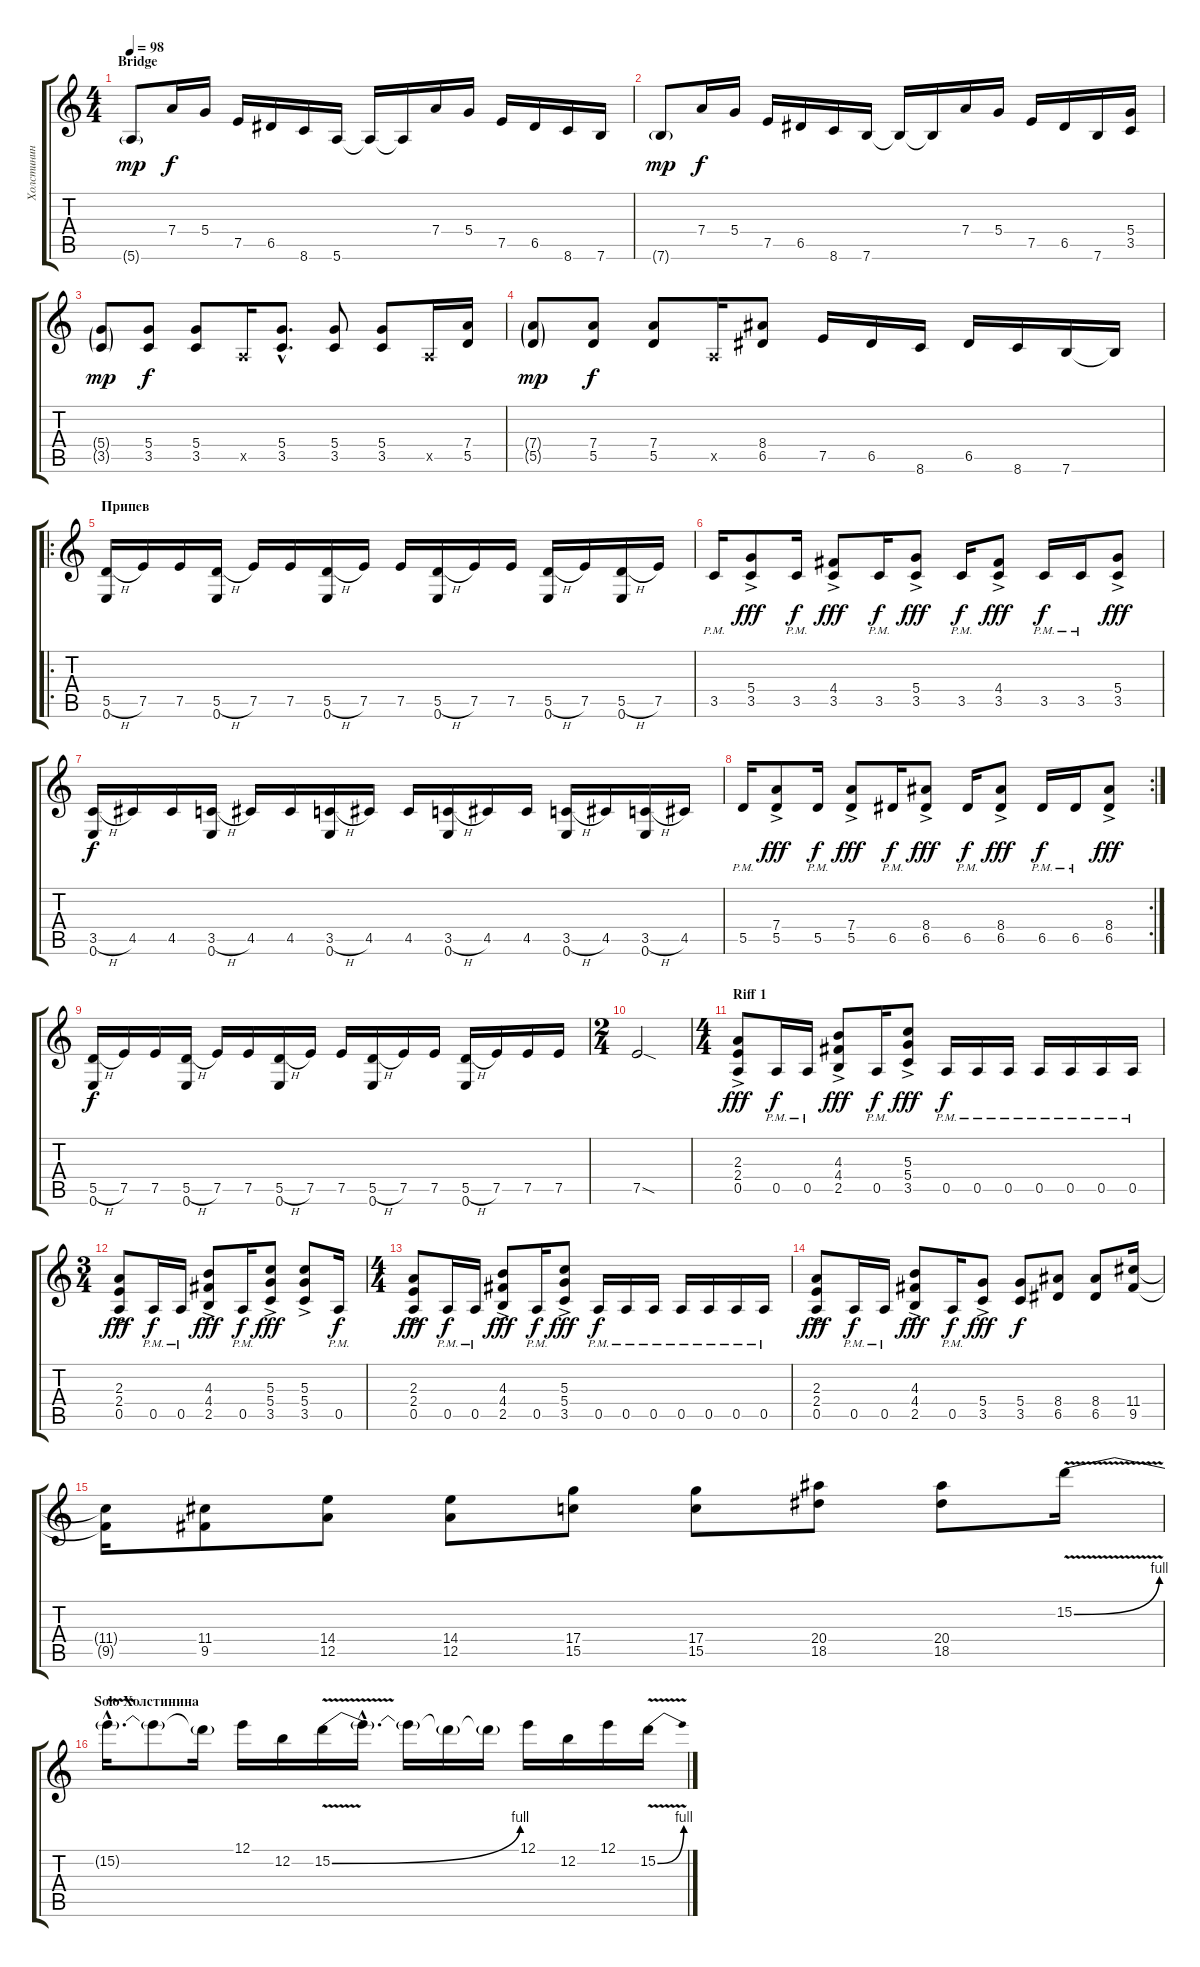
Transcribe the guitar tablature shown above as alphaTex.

\track ("Холстинин" "Холстинин") {instrument distortionguitar}
\staff {score tabs}
\tuning (E4 B3 G3 D3 A2 E2) {hide}
\ts (4 4)
\section ("" "Bridge")
\tempo 98
\clef g2
\ks c
5.6{g}.8{dy mp} 7.4.16{dy f} 5.4.16 7.5.16 6.5.16 8.6.16 5.6.16 5.6{t}.16 5.6{t}.16 7.4.16 5.4.16 7.5.16 6.5.16 8.6.16 7.6.16 |
7.6{g}.8{dy mp} 7.4.16{dy f} 5.4.16 7.5.16 6.5.16 8.6.16 7.6.16 7.6{t}.16 7.6{t}.16 7.4.16 5.4.16 7.5.16 6.5.16 7.6.16 (5.4 3.5).16 |
(5.4{g} 3.5{g}).8{dy mp} (5.4 3.5).8{dy f} (5.4 3.5).8 0.5{x}.16 (5.4{hac} 3.5{hac}).8{d} (5.4 3.5).8 (5.4 3.5).8 0.5{x}.16 (7.4 5.5).16 |
(7.4{g} 5.5{g}).8{dy mp} (7.4 5.5).8{dy f} (7.4 5.5).8 0.5{x}.16 (8.4 6.5).8 7.5.16 6.5.16 8.6.16 6.5.16 8.6.16 7.6.16 7.6{t}.16 |
\ro
\section ("" "Припев")
(5.5{h} 0.6).16 7.5.16 7.5.16 (5.5{h} 0.6).16 7.5.16 7.5.16 (5.5{h} 0.6).16 7.5.16 7.5.16 (5.5{h} 0.6).16 7.5.16 7.5.16 (5.5{h} 0.6).16 7.5.16 (5.5{h} 0.6).16 7.5.16 |
3.5{pm}.16 (5.4 3.5{ac}).8{dy fff} 3.5{pm}.16{dy f} (4.4 3.5{ac}).8{dy fff} 3.5{pm}.16{dy f} (5.4 3.5{ac}).8{dy fff} 3.5{pm}.16{dy f} (4.4 3.5{ac}).8{dy fff} 3.5{pm}.16{dy f} 3.5{pm}.16 (5.4 3.5{ac}).8{dy fff} |
(3.5{h} 0.6).16{dy f} 4.5.16 4.5.16 (3.5{h} 0.6).16 4.5.16 4.5.16 (3.5{h} 0.6).16 4.5.16 4.5.16 (3.5{h} 0.6).16 4.5.16 4.5.16 (3.5{h} 0.6).16 4.5.16 (3.5{h} 0.6).16 4.5.16 |
\rc 2
5.5{pm}.16 (7.4 5.5{ac}).8{dy fff} 5.5{pm}.16{dy f} (7.4 5.5{ac}).8{dy fff} 6.5{pm}.16{dy f} (8.4 6.5{ac}).8{dy fff} 6.5{pm}.16{dy f} (8.4 6.5{ac}).8{dy fff} 6.5{pm}.16{dy f} 6.5{pm}.16 (8.4 6.5{ac}).8{dy fff} |
(5.5{h} 0.6).16{dy f} 7.5.16 7.5.16 (5.5{h} 0.6).16 7.5.16 7.5.16 (5.5{h} 0.6).16 7.5.16 7.5.16 (5.5{h} 0.6).16 7.5.16 7.5.16 (5.5{h} 0.6).16 7.5.16 7.5.16 7.5.16 |
\ts (2 4)
7.5{sod}.2 |
\ts (4 4)
\section ("" "Riff 1")
(2.3{ac} 2.4 0.5).8{dy fff} 0.5{pm}.16{dy f} 0.5{pm}.16 (4.3 4.4 2.5{ac}).8{dy fff} 0.5{pm}.16{dy f} (5.3 5.4 3.5{ac}).8{dy fff} 0.5{pm}.16{dy f} 0.5{pm}.16 0.5{pm}.16 0.5{pm}.16 0.5{pm}.16 0.5{pm}.16 0.5{pm}.16 |
\ts (3 4)
(2.3 2.4{ac} 0.5).8{dy fff} 0.5{pm}.16{dy f} 0.5{pm}.16 (4.3 4.4{ac} 2.5).8{dy fff} 0.5{pm}.16{dy f} (5.3 5.4{ac} 3.5).8{dy fff} (5.3 5.4{ac} 3.5).8 0.5{pm}.16{dy f} |
\ts (4 4)
(2.3 2.4{ac} 0.5).8{dy fff} 0.5{pm}.16{dy f} 0.5{pm}.16 (4.3 4.4{ac} 2.5).8{dy fff} 0.5{pm}.16{dy f} (5.3 5.4{ac} 3.5).8{dy fff} 0.5{pm}.16{dy f} 0.5{pm}.16 0.5{pm}.16 0.5{pm}.16 0.5{pm}.16 0.5{pm}.16 0.5{pm}.16 |
(2.3 2.4 0.5{ac}).8{dy fff} 0.5{pm}.16{dy f} 0.5{pm}.16 (4.3 4.4 2.5{ac}).8{dy fff} 0.5{pm}.16{dy f} (5.4 3.5{ac}).8{dy fff} (5.4 3.5).8{dy f} (8.4 6.5).8 (8.4 6.5).8 (11.4 9.5).16 |
(11.4{t} 9.5{t}).16 (11.4 9.5).8 (14.4 12.5).8 (14.4 12.5).8 (17.4 15.5).8 (17.4 15.5).8 (20.4 18.5).8 (20.4 18.5).8 15.2{be (bend 0 0 60 4) v}.16 |
\section ("" "Solo Холстинина")
15.2{hac t}.16{d} 15.2{t}.8 15.2{t}.16 12.1.16 12.2.16 15.2{be (bend 0 0 60 4) v}.16 15.2{hac t}.16{d} 15.2{t}.16 15.2{t}.16 15.2{t}.16 12.1.16 12.2.16 12.1.16 15.2{be (bend 0 0 60 4) v}.16
